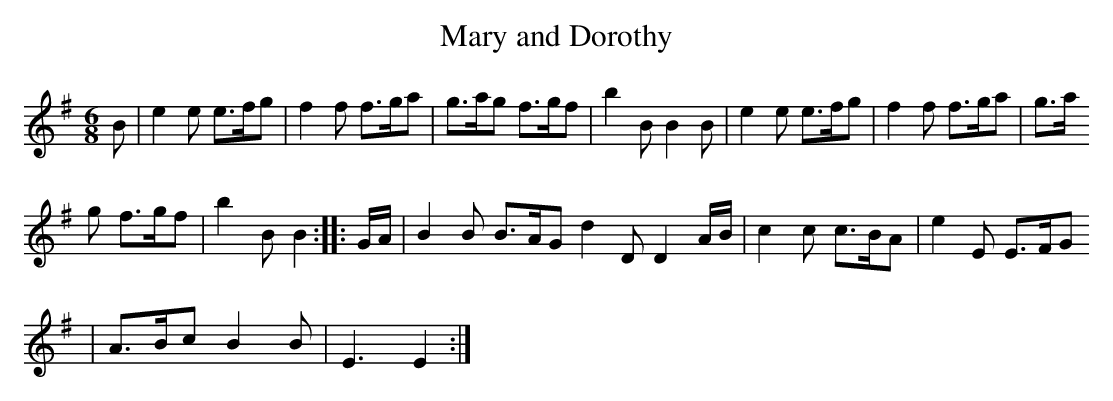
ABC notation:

X:1
T:Mary and Dorothy
M:6/8
L:1/8
K:G
B| e2 e e>fg| f2 f f>ga| g>ag f>gf |b2 B B2 B| e2 e e>fg |f2 f f>ga| g>a
g f>gf |b2 B B2::G/2A/2 |B2 B B>AG d2 D D2 A/2B/2|  c2 c c>BA| e2 E E>FG
| A>Bc B2 B| E3 E2:|
